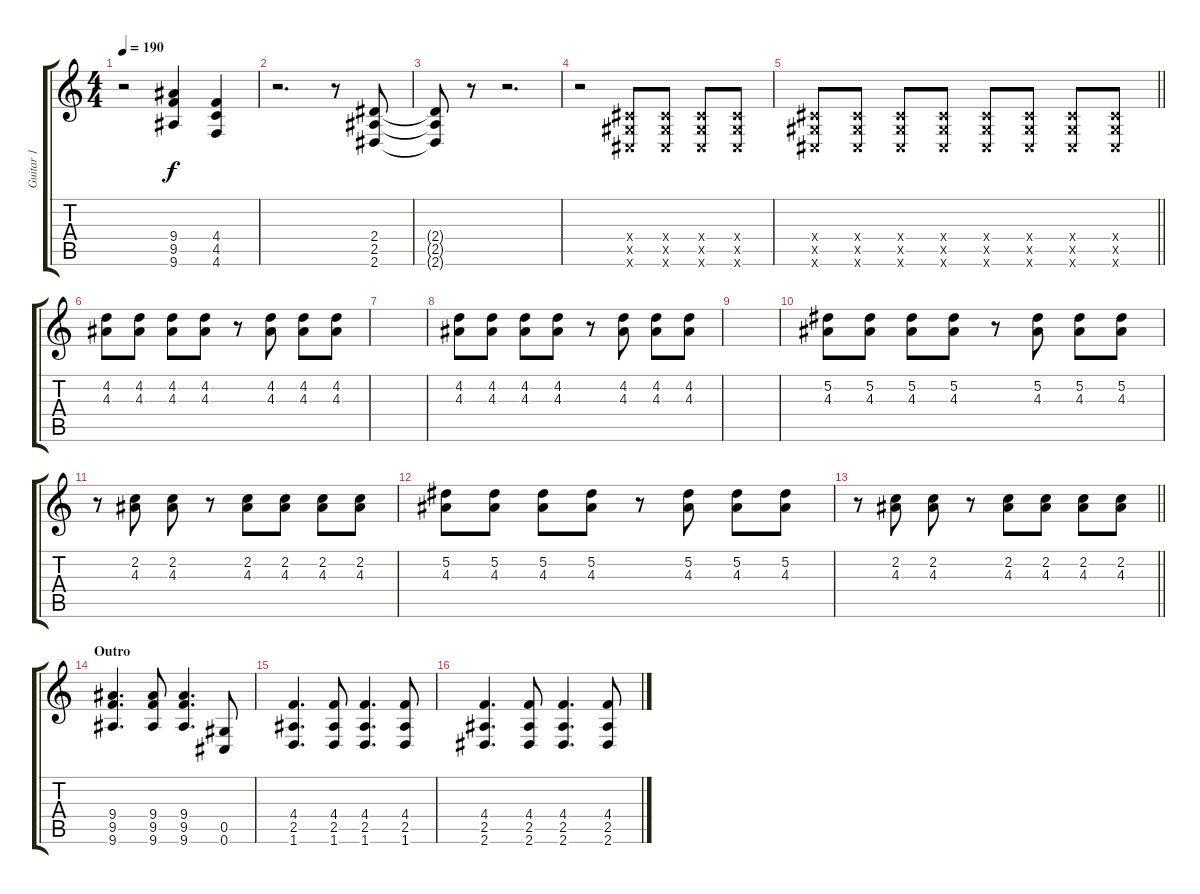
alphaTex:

\track ("Guitar 1" "Guitar 1") {instrument distortionguitar}
\staff {score tabs}
\tuning (Eb4 Bb3 Gb3 Db3 Ab2 Db2) {hide}
\ts (4 4)
\tempo 190
\clef g2
\ks c
r.2{dy f} (9.4 9.5 9.6).4 (4.4 4.5 4.6).4 |
r.2{d} r.8 (2.4 2.5 2.6).8 |
(2.4{t} 2.5{t} 2.6{t}).8 r.8 r.2{d} |
r.2 (0.4{x} 0.5{x} 0.6{x}).8 (0.4{x} 0.5{x} 0.6{x}).8 (0.4{x} 0.5{x} 0.6{x}).8 (0.4{x} 0.5{x} 0.6{x}).8 |
\barLineRight lightlight
(0.4{x} 0.5{x} 0.6{x}).8 (0.4{x} 0.5{x} 0.6{x}).8 (0.4{x} 0.5{x} 0.6{x}).8 (0.4{x} 0.5{x} 0.6{x}).8 (0.4{x} 0.5{x} 0.6{x}).8 (0.4{x} 0.5{x} 0.6{x}).8 (0.4{x} 0.5{x} 0.6{x}).8 (0.4{x} 0.5{x} 0.6{x}).8 |
(4.2 4.3).8 (4.2 4.3).8 (4.2 4.3).8 (4.2 4.3).8 r.8 (4.2 4.3).8 (4.2 4.3).8 (4.2 4.3).8 |
|
(4.2 4.3).8 (4.2 4.3).8 (4.2 4.3).8 (4.2 4.3).8 r.8 (4.2 4.3).8 (4.2 4.3).8 (4.2 4.3).8 |
|
(5.2 4.3).8 (5.2 4.3).8 (5.2 4.3).8 (5.2 4.3).8 r.8 (5.2 4.3).8 (5.2 4.3).8 (5.2 4.3).8 |
r.8 (2.2 4.3).8 (2.2 4.3).8 r.8 (2.2 4.3).8 (2.2 4.3).8 (2.2 4.3).8 (2.2 4.3).8 |
(5.2 4.3).8 (5.2 4.3).8 (5.2 4.3).8 (5.2 4.3).8 r.8 (5.2 4.3).8 (5.2 4.3).8 (5.2 4.3).8 |
\barLineRight lightlight
r.8 (2.2 4.3).8 (2.2 4.3).8 r.8 (2.2 4.3).8 (2.2 4.3).8 (2.2 4.3).8 (2.2 4.3).8 |
\section ("" "Outro")
(9.4 9.5 9.6).4{d} (9.4 9.5 9.6).8 (9.4 9.5 9.6).4{d} (0.5 0.6).8 |
(4.4 2.5 1.6).4{d} (4.4 2.5 1.6).8 (4.4 2.5 1.6).4{d} (4.4 2.5 1.6).8 |
(4.4 2.5 2.6).4{d} (4.4 2.5 2.6).8 (4.4 2.5 2.6).4{d} (4.4 2.5 2.6).8
